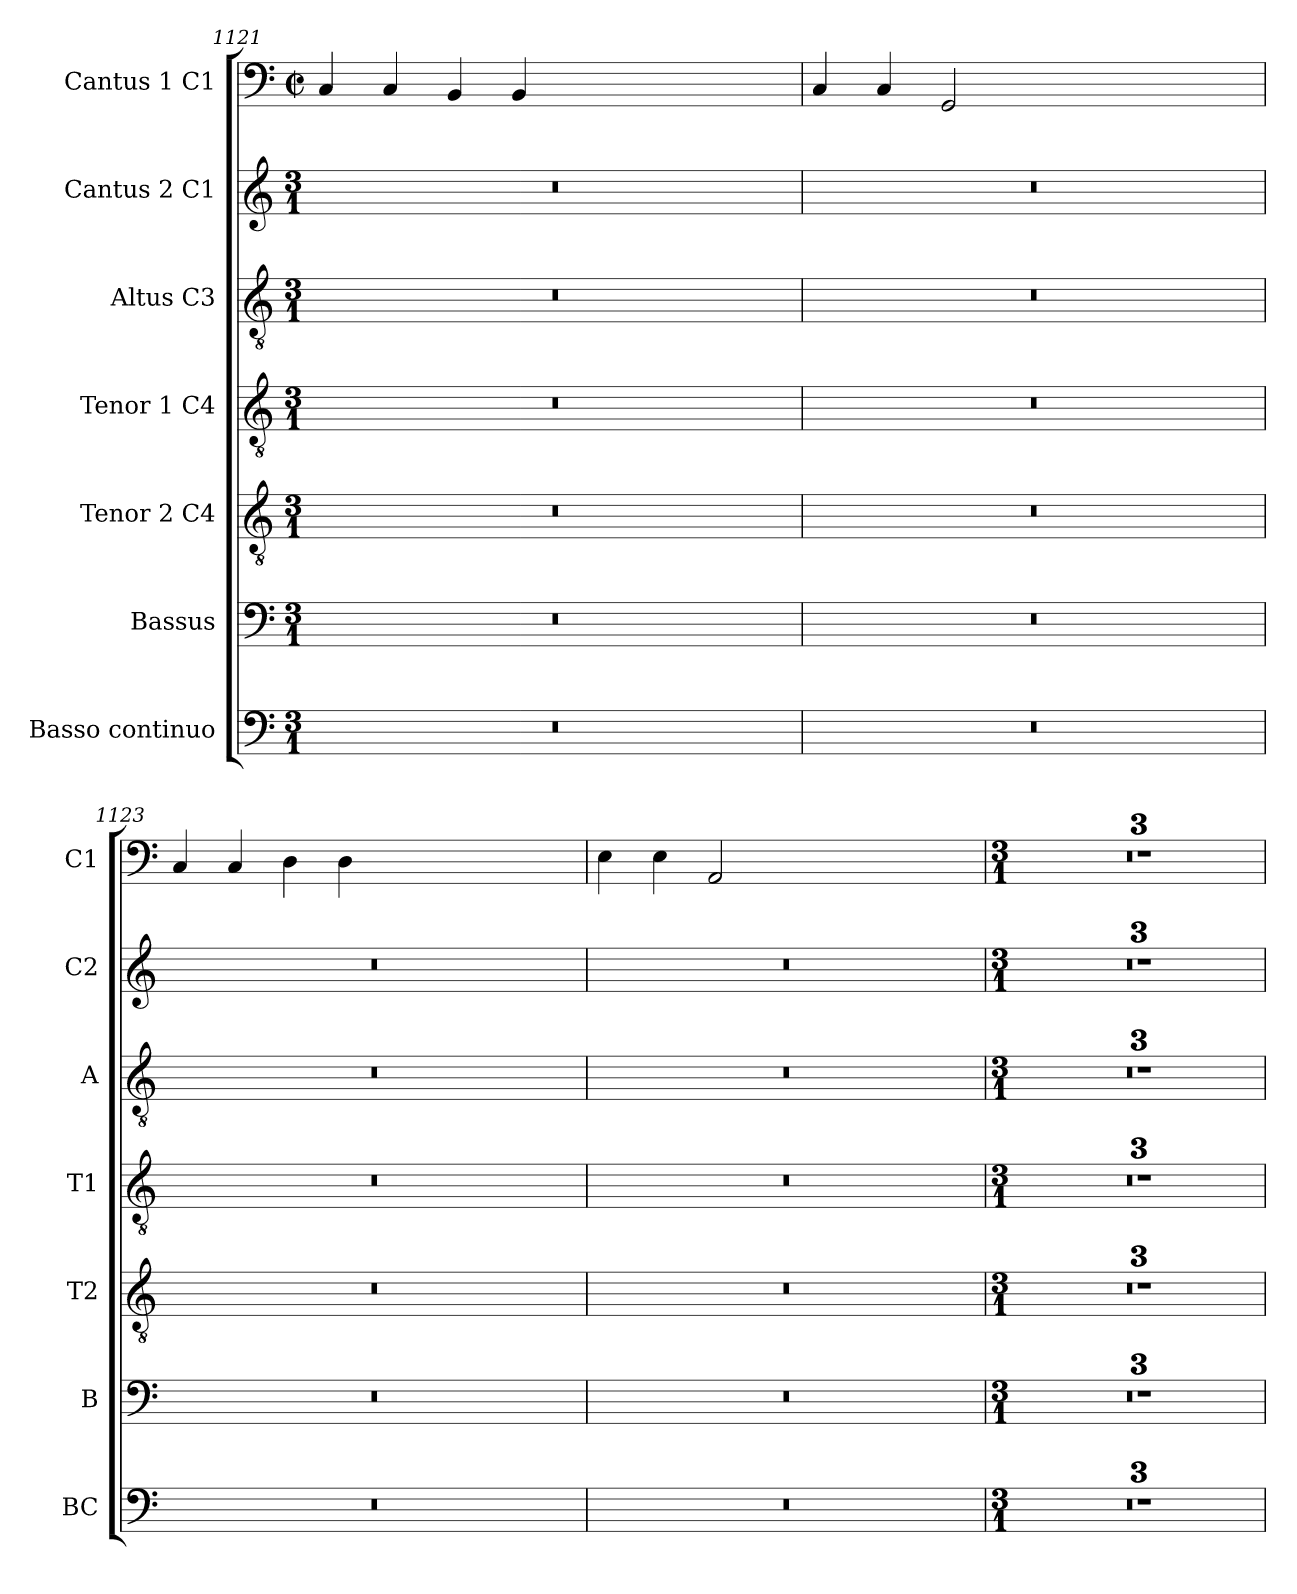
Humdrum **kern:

**kern	**kern	**kern	**kern	**kern	**kern	**kern
*part7	*part6	*part5	*part4	*part3	*part2	*part1
*staff7	*staff6	*staff5	*staff4	*staff3	*staff2	*staff1
*I"Basso continuo	*I"Bassus	*I"Tenor 2 C4	*I"Tenor 1 C4	*I"Altus C3	*I"Cantus 2 C1	*I"Cantus 1 C1
*I'BC	*I'B	*I'T2	*I'T1	*I'A	*I'C2	*I'C1
!!LO:PB:g=z
*clefF4	*clefF4	*clefGv2	*clefGv2	*clefGv2	*clefG2	*clefF4
*ITrd7c12	*	*	*	*	*	*
*k[]	*k[]	*k[]	*k[]	*k[]	*k[]	*k[]
*C:	*C:	*C:	*C:	*C:	*C:	*C:
*M3/1	*M3/1	*M3/1	*M3/1	*M3/1	*M3/1	*M2/2
*	*	*	*	*	*	*met(c|)
=1121	=1121	=1121	=1121	=1121	=1121	=1121
0.r	0.r	0.r	0.r	0.r	0.r	4C/
.	.	.	.	.	.	4C/
.	.	.	.	.	.	4BB/
.	.	.	.	.	.	4BB/
.	.	.	.	.	.	0ryy
=1122	=1122	=1122	=1122	=1122	=1122	=1122
0.r	0.r	0.r	0.r	0.r	0.r	4C/
.	.	.	.	.	.	4C/
.	.	.	.	.	.	2GG/
.	.	.	.	.	.	0ryy
=1123	=1123	=1123	=1123	=1123	=1123	=1123
0.r	0.r	0.r	0.r	0.r	0.r	4C/
.	.	.	.	.	.	4C/
.	.	.	.	.	.	4D\
.	.	.	.	.	.	4D\
.	.	.	.	.	.	0ryy
=1124	=1124	=1124	=1124	=1124	=1124	=1124
0.r	0.r	0.r	0.r	0.r	0.r	4E\
.	.	.	.	.	.	4E\
.	.	.	.	.	.	2AA/
.	.	.	.	.	.	0ryy
=1125	=1125	=1125	=1125	=1125	=1125	=1125
*M3/1	*M3/1	*M3/1	*M3/1	*M3/1	*M3/1	*M3/1
0.r	0.r	0.r	0.r	0.r	0.r	0.r
=1126	=1126	=1126	=1126	=1126	=1126	=1126
0.r	0.r	0.r	0.r	0.r	0.r	0.r
=1127	=1127	=1127	=1127	=1127	=1127	=1127
0.r	0.r	0.r	0.r	0.r	0.r	0.r
=	=	=	=	=	=	=
*-	*-	*-	*-	*-	*-	*-
